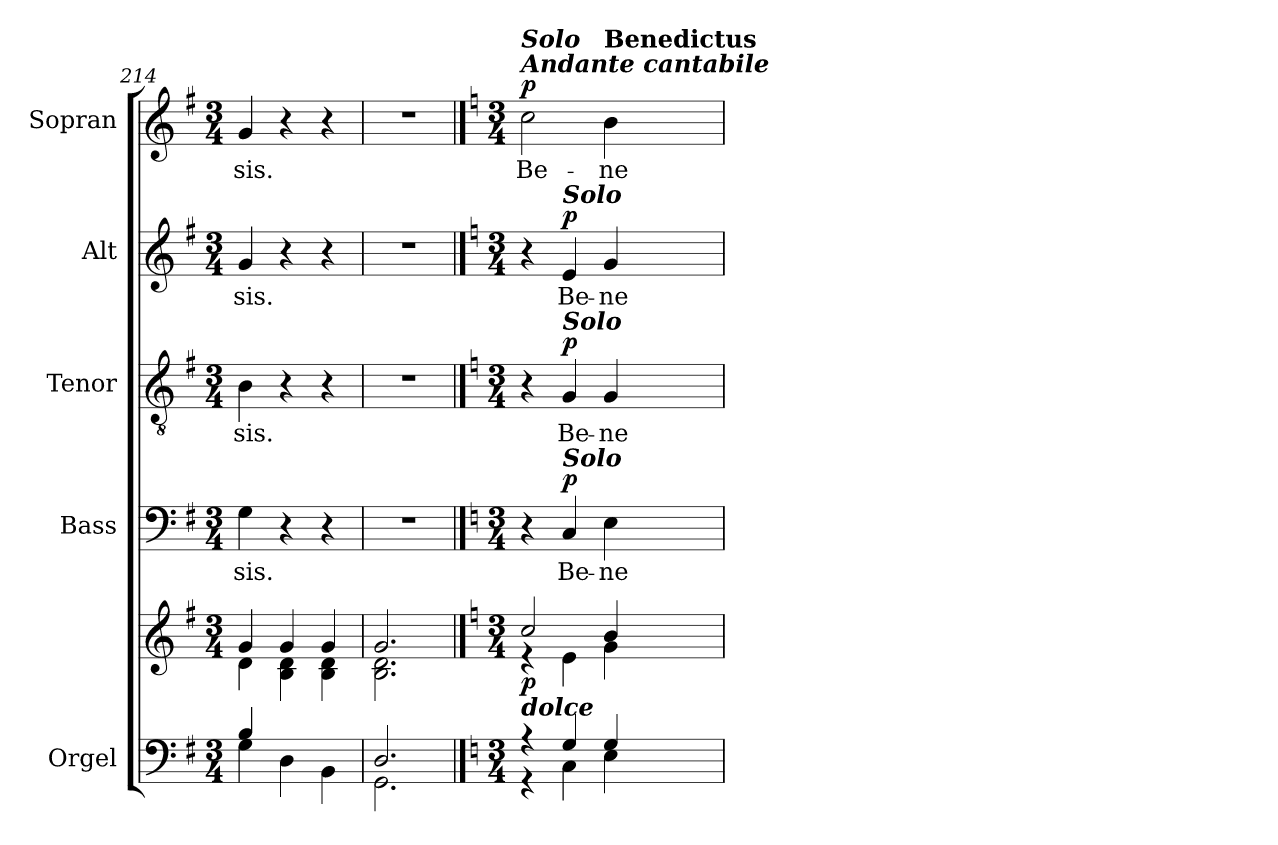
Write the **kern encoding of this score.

**kern	**kern	**dynam	**kern	**text	**dynam	**kern	**text	**dynam	**kern	**text	**dynam	**kern	**text	**dynam
*part5	*part5	*part5	*part4	*part4	*part4	*part3	*part3	*part3	*part2	*part2	*part2	*part1	*part1	*part1
*staff6	*staff5	*staff5/6	*staff4	*staff4	*staff4	*staff3	*staff3	*staff3	*staff2	*staff2	*staff2	*staff1	*staff1	*staff1
*I"Orgel	*	*	*I"Bass	*	*	*I"Tenor	*	*	*I"Alt	*	*	*I"Sopran	*	*
*I'Org.	*	*	*I'B.	*	*	*I'T.	*	*	*I'A.	*	*	*I'S.	*	*
*clefF4	*clefG2	*	*clefF4	*	*	*clefGv2	*	*	*clefG2	*	*	*clefG2	*	*
*k[f#]	*k[f#]	*	*k[f#]	*	*	*k[f#]	*	*	*k[f#]	*	*	*k[f#]	*	*
*G:	*G:	*	*G:	*	*	*G:	*	*	*G:	*	*	*G:	*	*
*M3/4	*M3/4	*	*M3/4	*	*	*M3/4	*	*	*M3/4	*	*	*M3/4	*	*
=214	=214	=214	=214	=214	=214	=214	=214	=214	=214	=214	=214	=214	=214	=214
*^	*^	*	*	*	*	*	*	*	*	*	*	*	*	*
!	!	!	!	!	!	!LO:LY:b	!	!	!LO:LY:b	!	!	!LO:LY:b	!	!	!LO:LY:b	!
4B/	4G\	4g/	4d\	.	4G\	-sis.	.	4B\	-sis.	.	4g/	-sis.	.	4g/	-sis.	.
2ryy	4D\	4g/	4B\ 4d\	.	4r	.	.	4r	.	.	4r	.	.	4r	.	.
.	4BB\	4g/	4B\ 4d\	.	4r	.	.	4r	.	.	4r	.	.	4r	.	.
=215	=215	=215	=215	=215	=215	=215	=215	=215	=215	=215	=215	=215	=215	=215	=215	=215
2.D/	2.GG\	2.g/	2.B\ 2.d\	.	2.r	.	.	2.r	.	.	2.r	.	.	2.r	.	.
!!LO:PB:g=z
==216	==216	==216	==216	==216	==216	==216	==216	==216	==216	==216	==216	==216	==216	==216	==216	==216
*k[]	*	*k[]	*	*	*k[]	*	*	*k[]	*	*	*k[]	*	*	*k[]	*	*
*C:	*	*C:	*	*	*C:	*	*	*C:	*	*	*C:	*	*	*C:	*	*
*M3/4	*	*M3/4	*	*	*M3/4	*	*	*M3/4	*	*	*M3/4	*	*	*M3/4	*	*
!	!	!	!	!	!	!	!	!	!	!	!	!	!	!LO:TX:a:Bi:t=Andante cantabile	!	!
!	!	!	!	!	!	!	!	!	!	!	!	!	!	!LO:TX:a:Bi:t=Solo	!	!
!	!	!LO:TX:b:Bi:t=dolce	!	!	!	!	!	!	!	!	!	!	!	!	!	!
!	!	!	!	!LO:DY:b	!	!	!	!	!	!	!	!	!	!	!LO:LY:b	!LO:DY:a
4r	4r	2cc/	4re	p	4r	.	.	4r	.	.	4r	.	.	2cc\	Be-	p
!	!	!	!	!	!	!	!	!	!	!	!LO:TX:a:Bi:t=Solo	!	!	!	!	!
!	!	!	!	!	!	!	!	!LO:TX:a:Bi:t=Solo	!	!	!	!	!	!	!	!
!	!	!	!	!	!LO:TX:a:Bi:t=Solo	!	!	!	!	!	!	!	!	!	!	!
!	!	!	!	!	!	!LO:LY:b	!LO:DY:a	!	!LO:LY:b	!LO:DY:a	!	!LO:LY:b	!LO:DY:a	!	!	!
4G/	4C\	.	4e\	.	4C/	Be-	p	4G/	Be-	p	4e/	Be-	p	.	.	.
!	!	!	!	!	!	!	!	!	!	!	!	!	!	!LO:TX:a:B:t=Benedictus	!	!
!	!	!	!	!	!	!LO:LY:b	!	!	!LO:LY:b	!	!	!LO:LY:b	!	!	!LO:LY:b	!
4G/	4E\	4b/	4g\	.	4E\	-ne-	.	4G/	-ne-	.	4g/	-ne-	.	4b\	-ne-	.
*v	*v	*	*	*	*	*	*	*	*	*	*	*	*	*	*	*
*	*v	*v	*	*	*	*	*	*	*	*	*	*	*	*	*
=	=	=	=	=	=	=	=	=	=	=	=	=	=	=
*-	*-	*-	*-	*-	*-	*-	*-	*-	*-	*-	*-	*-	*-	*-
